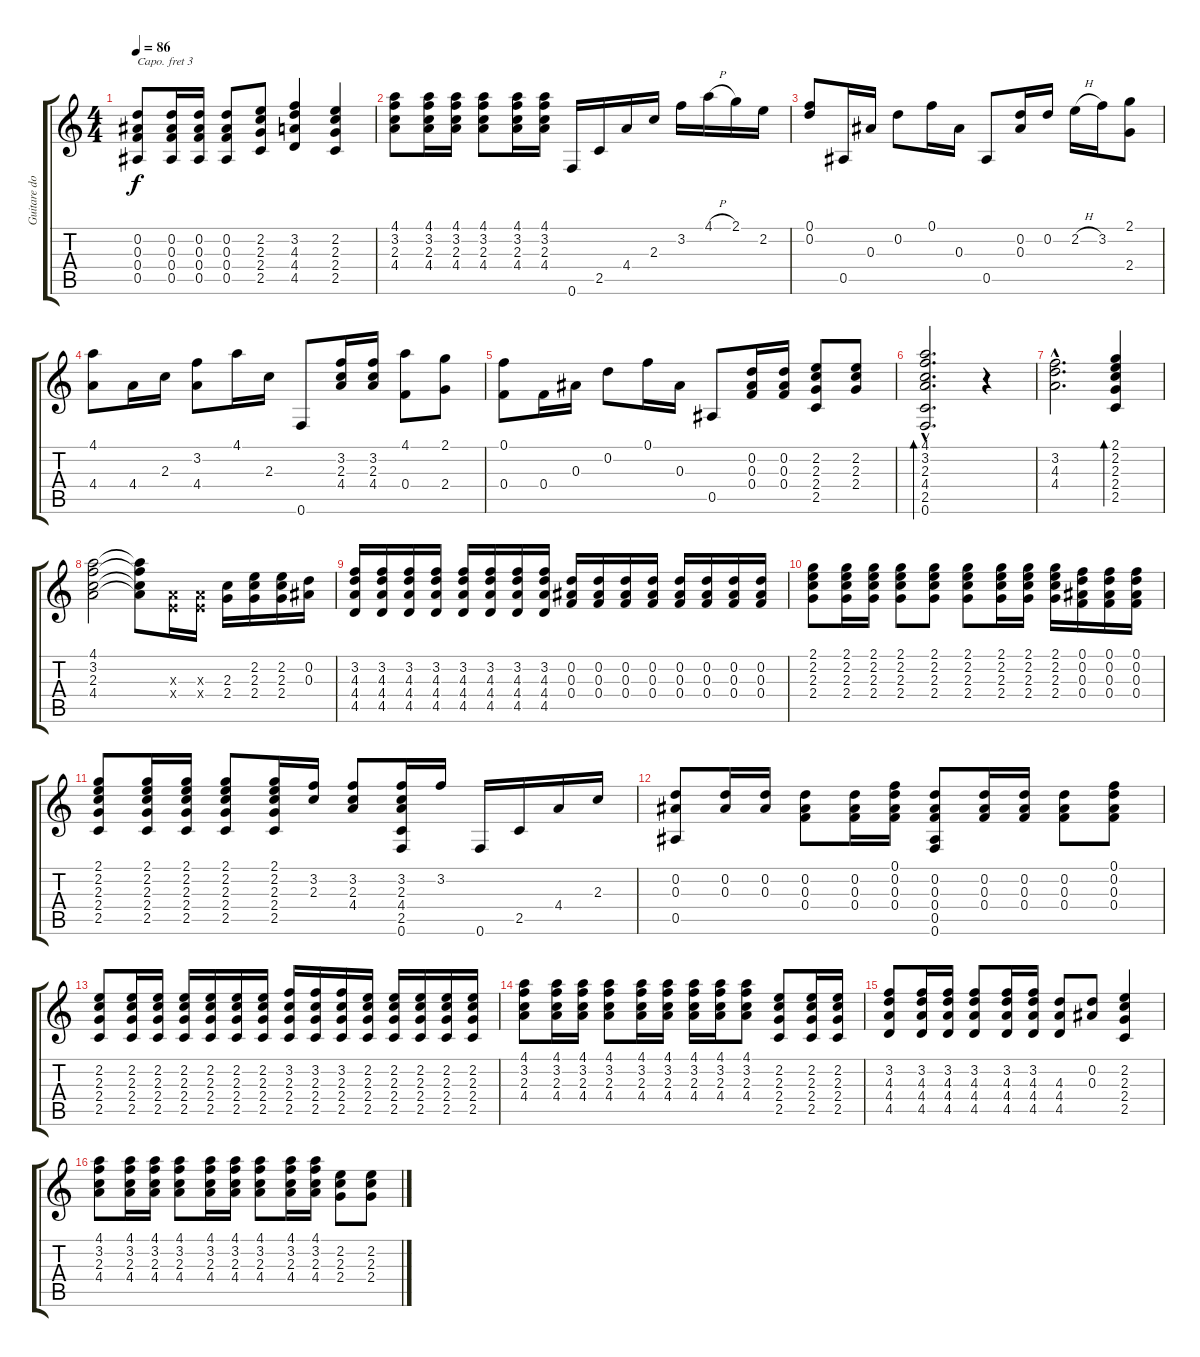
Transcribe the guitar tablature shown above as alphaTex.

\track ("Guitare dobro open G" "Guitare do") {instrument acousticguitarsteel}
\staff {score tabs}
\capo 3
\tuning (D4 B3 G3 D3 G2 D2) {hide}
\ts (4 4)
\tempo 86
\clef g2
\ks c
(0.2 0.3 0.4 0.5).8{dy f} (0.2 0.3 0.4 0.5).16 (0.2 0.3 0.4 0.5).16 (0.2 0.3 0.4 0.5).8 (2.2 2.3 2.4 2.5).8 (3.2 4.3 4.4 4.5).4 (2.2 2.3 2.4 2.5).4 |
(4.1 3.2 2.3 4.4).8 (4.1 3.2 2.3 4.4).16 (4.1 3.2 2.3 4.4).16 (4.1 3.2 2.3 4.4).8 (4.1 3.2 2.3 4.4).16 (4.1 3.2 2.3 4.4).16 0.6.16 2.5.16 4.4.16 2.3.16 3.2.16 4.1{h}.16 2.1.16 2.2.16 |
(0.1 0.2).8 0.5.16 0.3.16 0.2.8 0.1.16 0.3.16 0.5.8 (0.2 0.3).16 0.2.16 2.2{h}.16 3.2.16 (2.1 2.4).8 |
(4.1 4.4).8 4.4.16 2.3.16 (3.2 4.4).8 4.1.16 2.3.16 0.6.8 (3.2 2.3 4.4).16 (3.2 2.3 4.4).16 (4.1 0.4).8 (2.1 2.4).8 |
(0.1 0.4).8 0.4.16 0.3.16 0.2.8 0.1.16 0.3.16 0.5.8 (0.2 0.3 0.4).16 (0.2 0.3 0.4).16 (2.2 2.3 2.4 2.5).8 (2.2 2.3 2.4).8 |
(4.1{hac} 3.2{hac} 2.3{hac} 4.4{hac} 2.5{hac} 0.6{hac}).2{d bd 120} r.4 |
(3.2{hac} 4.3{hac} 4.4{hac}).2{d} (2.1 2.2 2.3 2.4 2.5).4{bd 120} |
(4.1 3.2 2.3 4.4).2 (4.1{t} 3.2{t} 2.3{t} 4.4{t}).8 (-1.3{x} -1.4{x}).16 (-1.3{x} -1.4{x}).16 (2.3 2.4).16 (2.2 2.3 2.4).16 (2.2 2.3 2.4).16 (0.2 0.3).16 |
(3.2 4.3 4.4 4.5).16 (3.2 4.3 4.4 4.5).16 (3.2 4.3 4.4 4.5).16 (3.2 4.3 4.4 4.5).16 (3.2 4.3 4.4 4.5).16 (3.2 4.3 4.4 4.5).16 (3.2 4.3 4.4 4.5).16 (3.2 4.3 4.4 4.5).16 (0.2 0.3 0.4).16 (0.2 0.3 0.4).16 (0.2 0.3 0.4).16 (0.2 0.3 0.4).16 (0.2 0.3 0.4).16 (0.2 0.3 0.4).16 (0.2 0.3 0.4).16 (0.2 0.3 0.4).16 |
(2.1 2.2 2.3 2.4).8 (2.1 2.2 2.3 2.4).16 (2.1 2.2 2.3 2.4).16 (2.1 2.2 2.3 2.4).8 (2.1 2.2 2.3 2.4).8 (2.1 2.2 2.3 2.4).8 (2.1 2.2 2.3 2.4).16 (2.1 2.2 2.3 2.4).16 (2.1 2.2 2.3 2.4).16 (0.1 0.2 0.3 0.4).16 (0.1 0.2 0.3 0.4).16 (0.1 0.2 0.3 0.4).16 |
(2.1 2.2 2.3 2.4 2.5).8 (2.1 2.2 2.3 2.4 2.5).16 (2.1 2.2 2.3 2.4 2.5).16 (2.1 2.2 2.3 2.4 2.5).8 (2.1 2.2 2.3 2.4 2.5).16 (3.2 2.3).16 (3.2 2.3 4.4).8 (3.2 2.3 4.4 2.5 0.6).16 3.2.16 0.6.16 2.5.16 4.4.16 2.3.16 |
(0.2 0.3 0.5).8 (0.2 0.3).16 (0.2 0.3).16 (0.2 0.3 0.4).8 (0.2 0.3 0.4).16 (0.1 0.2 0.3 0.4).16 (0.2 0.3 0.4 0.5 0.6).8 (0.2 0.3 0.4).16 (0.2 0.3 0.4).16 (0.2 0.3 0.4).8 (0.1 0.2 0.3 0.4).8 |
(2.2 2.3 2.4 2.5).8 (2.2 2.3 2.4 2.5).16 (2.2 2.3 2.4 2.5).16 (2.2 2.3 2.4 2.5).16 (2.2 2.3 2.4 2.5).16 (2.2 2.3 2.4 2.5).16 (2.2 2.3 2.4 2.5).16 (3.2 2.3 2.4 2.5).16 (3.2 2.3 2.4 2.5).16 (3.2 2.3 2.4 2.5).16 (2.2 2.3 2.4 2.5).16 (2.2 2.3 2.4 2.5).16 (2.2 2.3 2.4 2.5).16 (2.2 2.3 2.4 2.5).16 (2.2 2.3 2.4 2.5).16 |
(4.1 3.2 2.3 4.4).8 (4.1 3.2 2.3 4.4).16 (4.1 3.2 2.3 4.4).16 (4.1 3.2 2.3 4.4).8 (4.1 3.2 2.3 4.4).16 (4.1 3.2 2.3 4.4).16 (4.1 3.2 2.3 4.4).16 (4.1 3.2 2.3 4.4).16 (4.1 3.2 2.3 4.4).8 (2.2 2.3 2.4 2.5).8 (2.2 2.3 2.4 2.5).16 (2.2 2.3 2.4 2.5).16 |
(3.2 4.3 4.4 4.5).8 (3.2 4.3 4.4 4.5).16 (3.2 4.3 4.4 4.5).16 (3.2 4.3 4.4 4.5).8 (3.2 4.3 4.4 4.5).16 (3.2 4.3 4.4 4.5).16 (4.3 4.4 4.5).8 (0.2 0.3).8 (2.2 2.3 2.4 2.5).4 |
(4.1 3.2 2.3 4.4).8 (4.1 3.2 2.3 4.4).16 (4.1 3.2 2.3 4.4).16 (4.1 3.2 2.3 4.4).8 (4.1 3.2 2.3 4.4).16 (4.1 3.2 2.3 4.4).16 (4.1 3.2 2.3 4.4).8 (4.1 3.2 2.3 4.4).16 (4.1 3.2 2.3 4.4).16 (2.2 2.3 2.4).8 (2.2 2.3 2.4).8
